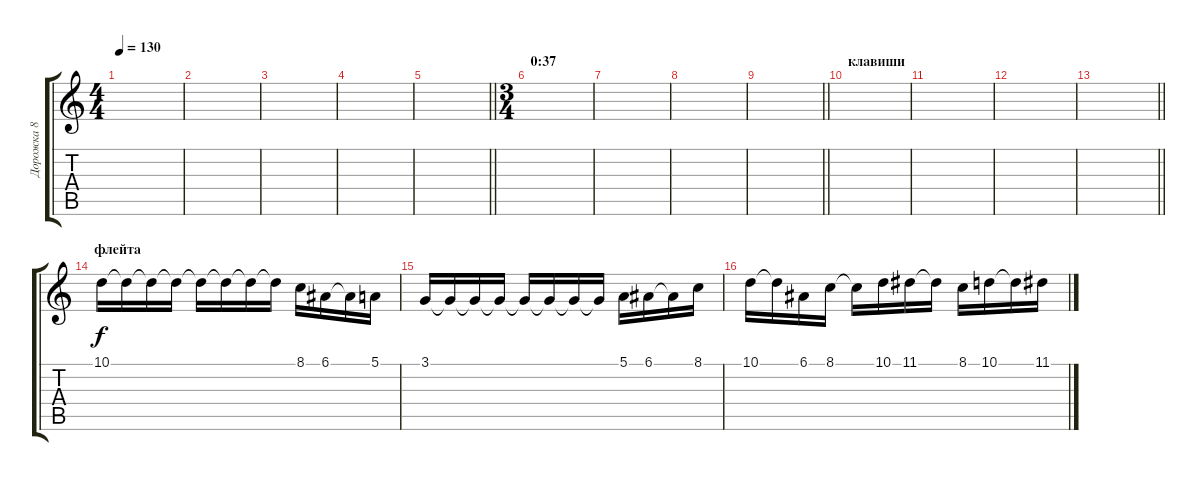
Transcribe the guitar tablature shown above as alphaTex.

\track ("Дорожка 8" "Дорожка 8") {instrument flute}
\staff {score tabs}
\tuning (E4 B3 G3 D3 A2 E2) {hide}
\ts (4 4)
\tempo 130
\clef g2
\ks c
|
|
|
|
\barLineRight lightlight
|
\ts (3 4)
\section ("" "0:37")
|
|
|
\barLineRight lightlight
|
\section ("" "клавиши")
|
|
|
\barLineRight lightlight
|
\section ("" "флейта")
10.1.16 10.1{t}.16 10.1{t}.16 10.1{t}.16 10.1{t}.16 10.1{t}.16 10.1{t}.16 10.1{t}.16 8.1.16 6.1.16 6.1{t}.16 5.1.16 |
3.1.16 3.1{t}.16 3.1{t}.16 3.1{t}.16 3.1{t}.16 3.1{t}.16 3.1{t}.16 3.1{t}.16 5.1.16 6.1.16 6.1{t}.16 8.1.16 |
10.1.16 10.1{t}.16 6.1.16 8.1.16 8.1{t}.16 10.1.16 11.1.16 11.1{t}.16 8.1.16 10.1.16 10.1{t}.16 11.1.16
